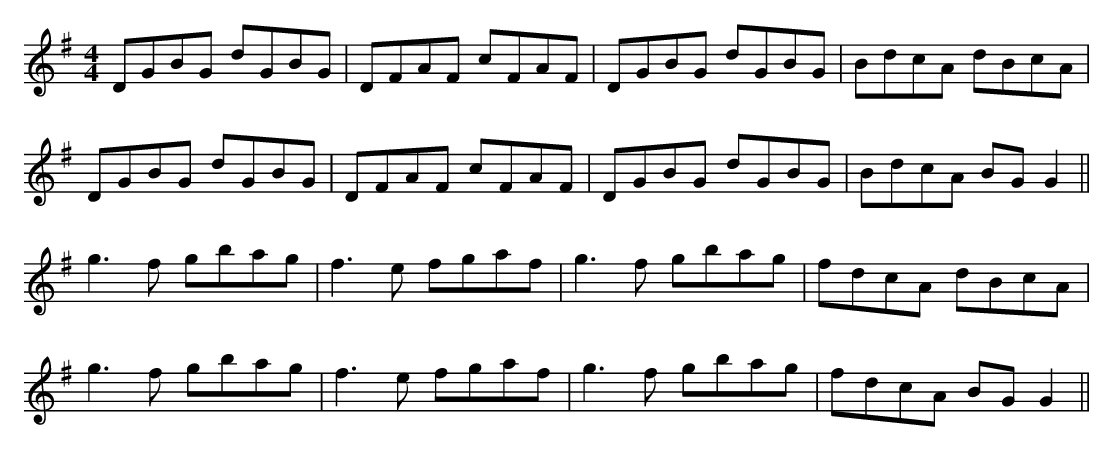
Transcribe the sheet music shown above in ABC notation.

X:1
M:4/4
K:G
DGBG dGBG|DFAF cFAF|DGBG dGBG|BdcA dBcA|
DGBG dGBG|DFAF cFAF|DGBG dGBG|BdcA BG G2||
g3f gbag|f3e fgaf|g3f gbag|fdcA dBcA|
g3f gbag|f3e fgaf|g3f gbag|fdcA BG G2||
